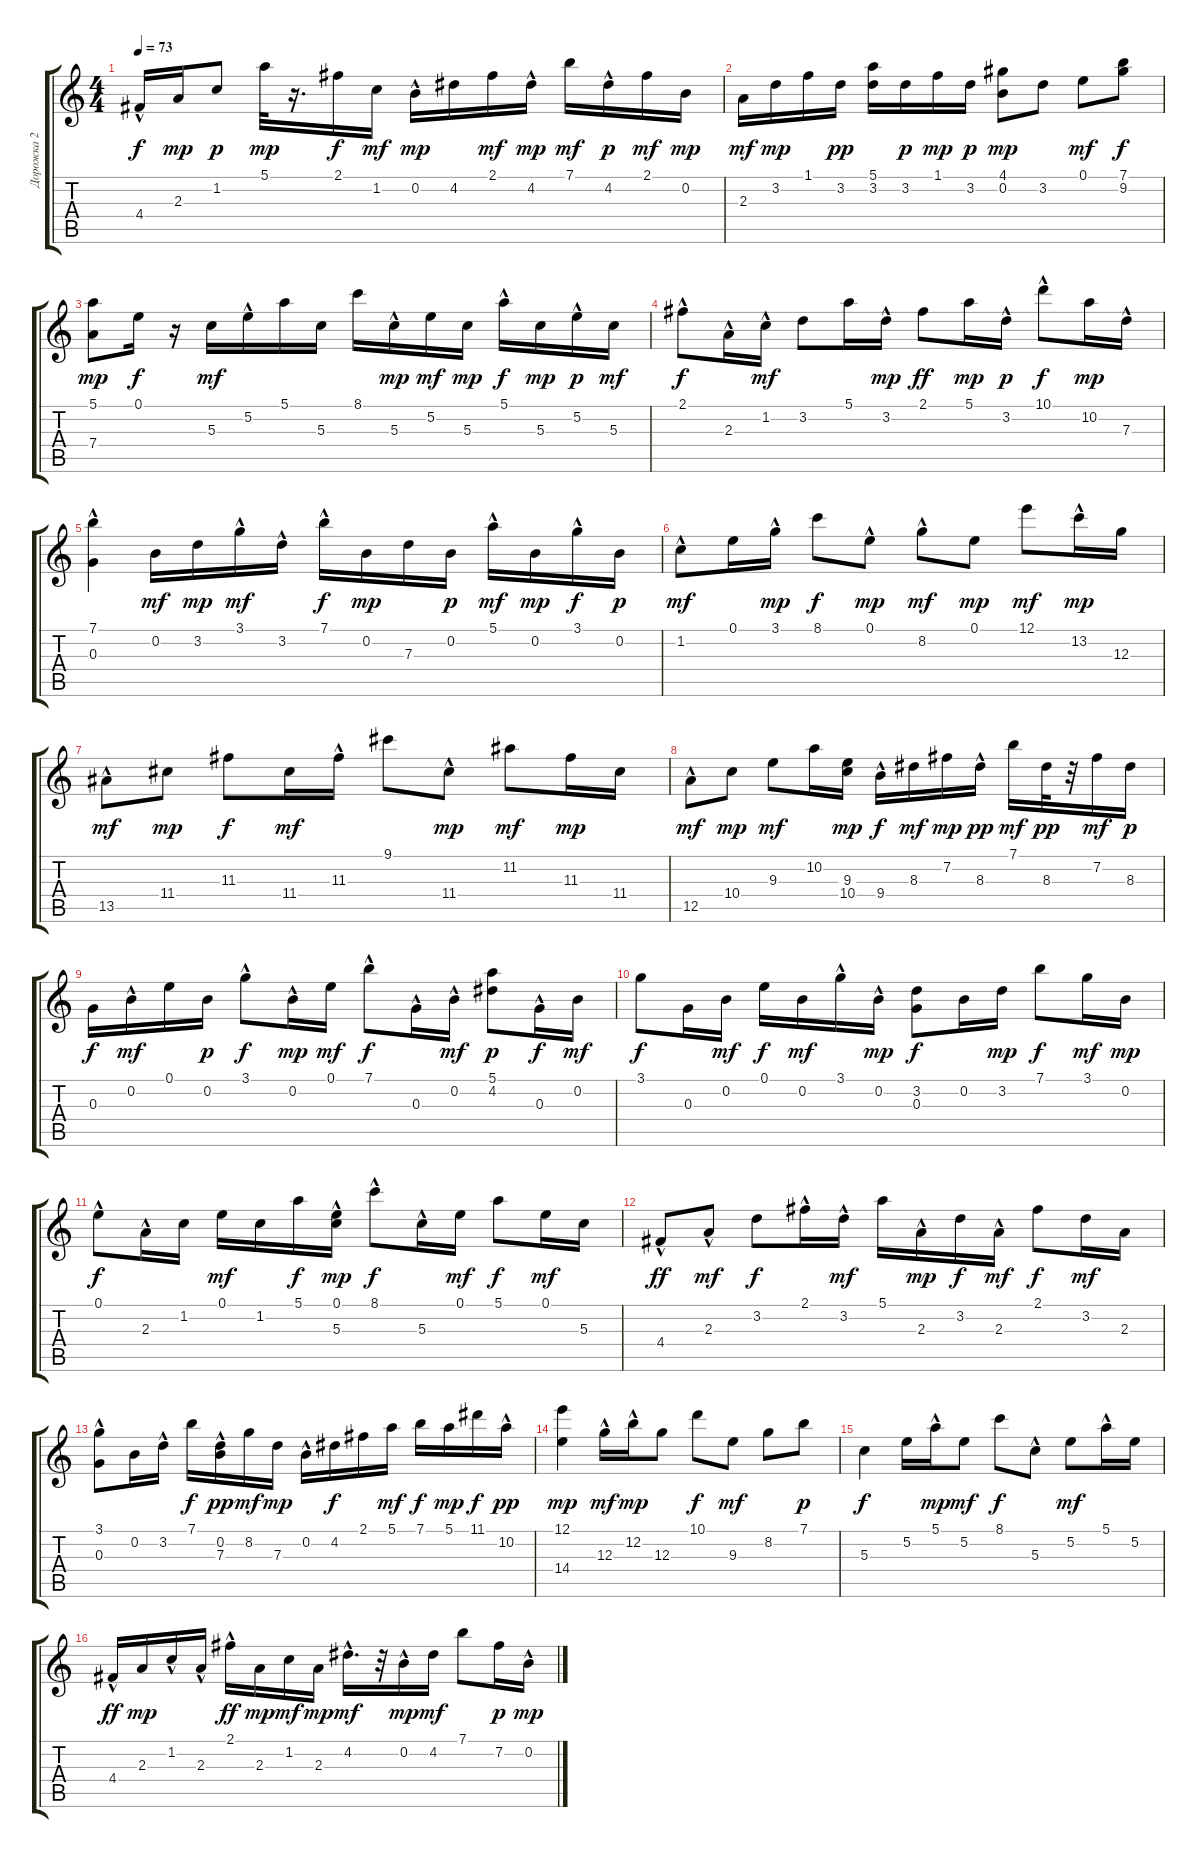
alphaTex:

\track ("Дорожка 2" "Дорожка 2") {instrument acousticguitarnylon}
\staff {score tabs}
\tuning (E4 B3 G3 D3 A2 E2) {hide}
\ts (4 4)
\tempo 73
\clef g2
\ks c
4.4{hac}.16{dy f} 2.3.16{dy mp} 1.2.8{dy p} 5.1.32{dy mp} r.16{d} 2.1.16{dy f} 1.2.16{dy mf} 0.2{hac}.16{dy mp} 4.2.16 2.1.16{dy mf} 4.2{hac}.16{dy mp} 7.1.16{dy mf} 4.2{hac}.16{dy p} 2.1.16{dy mf} 0.2.16{dy mp} |
2.3.16{dy mf} 3.2.16{dy mp} 1.1.16 3.2.16{dy pp} (5.1 3.2).16 3.2.16{dy p} 1.1.16{dy mp} 3.2.16{dy p} (4.1 0.2).8{dy mp} 3.2.8 0.1.8{dy mf} (7.1 9.2).8{dy f} |
(5.1 7.4).8{dy mp} 0.1.16{dy f} r.16 5.3.16{dy mf} 5.2{hac}.16 5.1.16 5.3.16 8.1.16 5.3{hac}.16{dy mp} 5.2.16{dy mf} 5.3.16{dy mp} 5.1{hac}.16{dy f} 5.3.16{dy mp} 5.2{hac}.16{dy p} 5.3.16{dy mf} |
2.1{hac}.8{dy f} 2.3{hac}.16 1.2{hac}.16{dy mf} 3.2.8 5.1.16 3.2{hac}.16{dy mp} 2.1.8{dy ff} 5.1.16{dy mp} 3.2{hac}.16{dy p} 10.1{hac}.8{dy f} 10.2.16{dy mp} 7.3{hac}.16 |
(7.1 0.3{hac}).4 0.2.16{dy mf} 3.2.16{dy mp} 3.1{hac}.16{dy mf} 3.2{hac}.16 7.1{hac}.16{dy f} 0.2.16{dy mp} 7.3.16 0.2.16{dy p} 5.1{hac}.16{dy mf} 0.2.16{dy mp} 3.1{hac}.16{dy f} 0.2.16{dy p} |
1.2{hac}.8{dy mf} 0.1.16 3.1{hac}.16{dy mp} 8.1.8{dy f} 0.1{hac}.8{dy mp} 8.2{hac}.8{dy mf} 0.1.8{dy mp} 12.1.8{dy mf} 13.2{hac}.16{dy mp} 12.3.16 |
13.5{hac}.8{dy mf} 11.4.8{dy mp} 11.3.8{dy f} 11.4.16{dy mf} 11.3{hac}.16 9.1.8 11.4{hac}.8{dy mp} 11.2.8{dy mf} 11.3.16{dy mp} 11.4.16 |
12.5{hac}.8{dy mf} 10.4.8{dy mp} 9.3.8{dy mf} 10.2.16 (9.3 10.4).16{dy mp} 9.4{hac}.16{dy f} 8.3.16{dy mf} 7.2.16{dy mp} 8.3{hac}.16{dy pp} 7.1.16{dy mf} 8.3.32{dy pp} r.32 7.2.16{dy mf} 8.3.16{dy p} |
0.3.16{dy f} 0.2{hac}.16{dy mf} 0.1.16 0.2.16{dy p} 3.1{hac}.8{dy f} 0.2{hac}.16{dy mp} 0.1.16{dy mf} 7.1{hac}.8{dy f} 0.3{hac}.16 0.2{hac}.16{dy mf} (5.1 4.2).8{dy p} 0.3{hac}.16{dy f} 0.2.16{dy mf} |
3.1.8{dy f} 0.3.16 0.2.16{dy mf} 0.1.16{dy f} 0.2.16{dy mf} 3.1{hac}.16 0.2{hac}.16{dy mp} (3.2 0.3).8{dy f} 0.2.16 3.2.16{dy mp} 7.1.8{dy f} 3.1.16{dy mf} 0.2.16{dy mp} |
0.1{hac}.8{dy f} 2.3{hac}.16 1.2.16 0.1.16{dy mf} 1.2.16 5.1.16{dy f} (0.1{hac} 5.3).16{dy mp} 8.1{hac}.8{dy f} 5.3{hac}.16 0.1.16{dy mf} 5.1.8{dy f} 0.1.16{dy mf} 5.3.16 |
4.4{hac}.8{dy ff} 2.3{hac}.8{dy mf} 3.2.8{dy f} 2.1{hac}.16 3.2{hac}.16{dy mf} 5.1.16 2.3{hac}.16{dy mp} 3.2.16{dy f} 2.3{hac}.16{dy mf} 2.1.8{dy f} 3.2.16{dy mf} 2.3.16 |
(3.1{hac} 0.3).8 0.2.16 3.2{hac}.16 7.1.16{dy f} (0.2 7.3{hac}).16{dy pp} 8.2.16{dy mf} 7.3.16{dy mp} 0.2{hac}.16 4.2.16{dy f} 2.1.16 5.1.16{dy mf} 7.1.16{dy f} 5.1.16{dy mp} 11.1.16{dy f} 10.2{hac}.16{dy pp} |
(12.1 14.4).4{dy mp} 12.3{hac}.16{dy mf} 12.2{hac}.16{dy mp} 12.3.8 10.1.8{dy f} 9.3.8{dy mf} 8.2.8 7.1.8{dy p} |
5.3.4{dy f} 5.2.16 5.1{hac}.16{dy mp} 5.2.8{dy mf} 8.1.8{dy f} 5.3{hac}.8 5.2.8{dy mf} 5.1{hac}.16 5.2.16 |
4.4{hac}.16{dy ff} 2.3.16{dy mp} 1.2{hac}.16 2.3{hac}.16 2.1{hac}.16{dy ff} 2.3.16{dy mp} 1.2.16{dy mf} 2.3.16{dy mp} 4.2{hac}.16{d dy mf} r.32 0.2{hac}.16{dy mp} 4.2.16{dy mf} 7.1.8 7.2.16{dy p} 0.2{hac}.16{dy mp}
